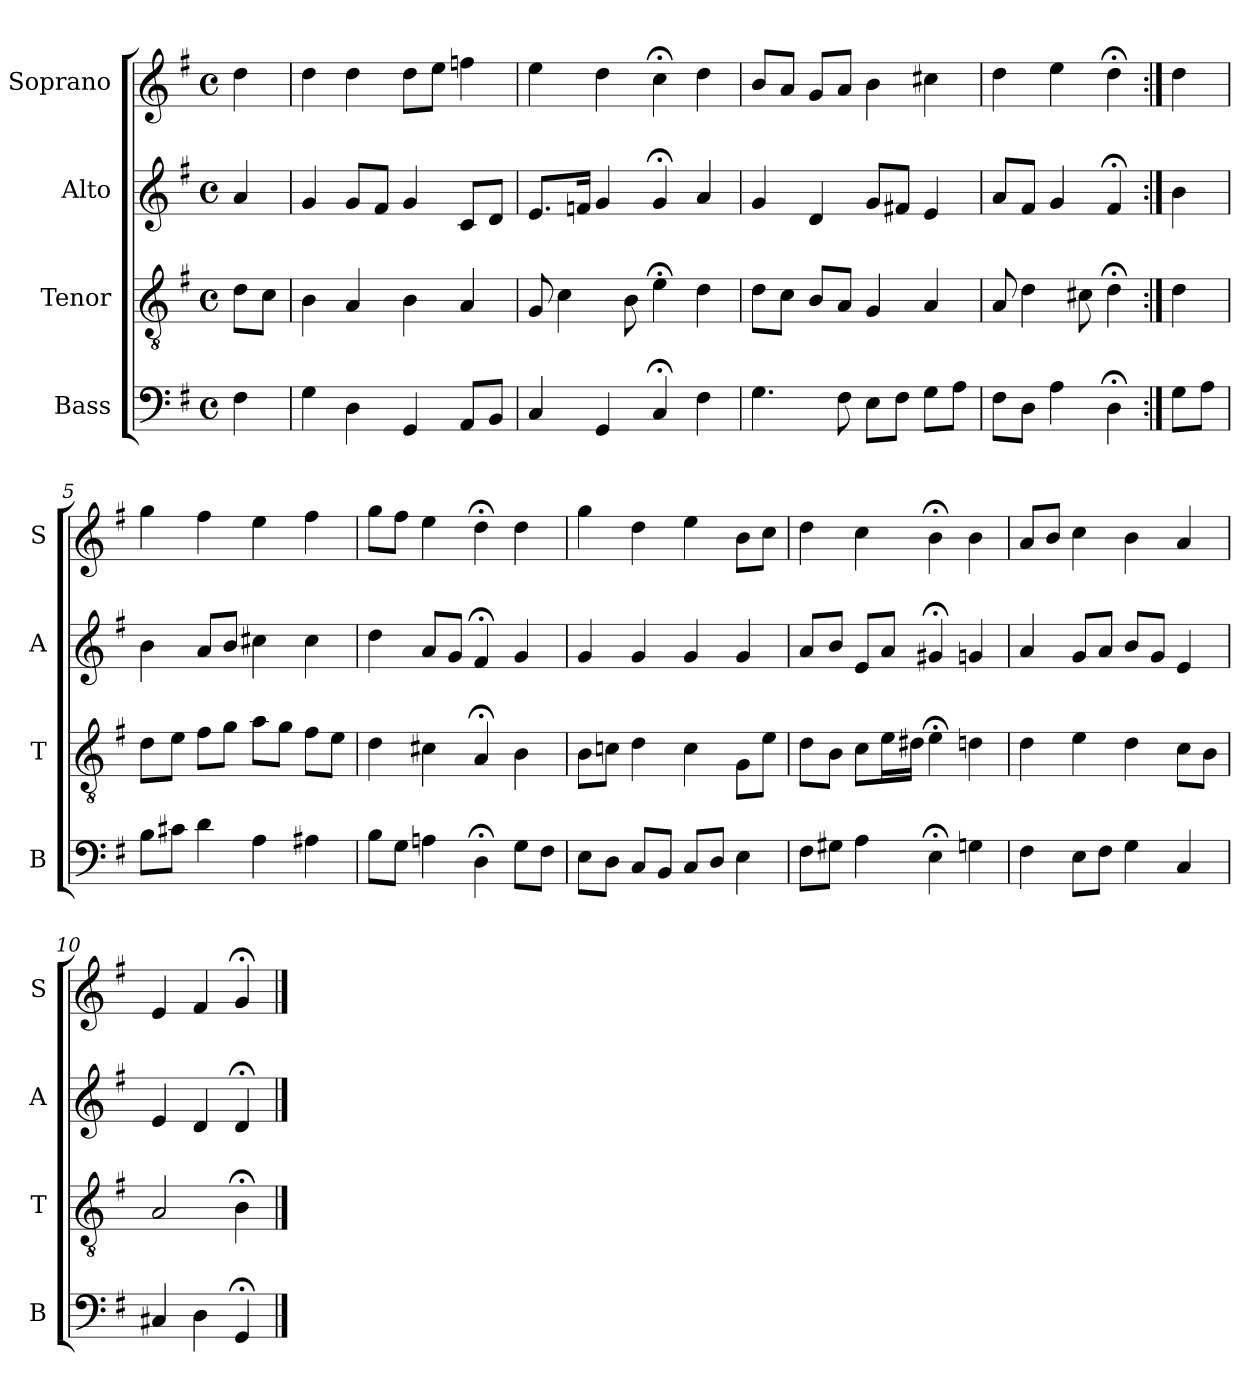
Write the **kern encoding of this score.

**kern	**kern	**kern	**kern
*part4	*part3	*part2	*part1
*staff4	*staff3	*staff2	*staff1
*I"Bass	*I"Tenor	*I"Alto	*I"Soprano
*I'B	*I'T	*I'A	*I'S
*clefF4	*clefGv2	*clefG2	*clefG2
*k[f#]	*k[f#]	*k[f#]	*k[f#]
*G:	*G:	*G:	*G:
*M4/4	*M4/4	*M4/4	*M4/4
*met(c)	*met(c)	*met(c)	*met(c)
*MM100	*MM100	*MM100	*MM100
=	=	=	=
4F#	8dL	4a	4dd
.	8cJ	.	.
=1	=1	=1	=1
4G	4B	4g	4dd
4D	4A	8gL	4dd
.	.	8f#J	.
4GG	4B	4g	8ddL
.	.	.	8eeJ
8AAL	4A	8cL	4ffn
8BBJ	.	8dJ	.
=2	=2	=2	=2
4C	8G	8.eL	4ee
.	4c	.	.
.	.	16fnJk	.
4GG	.	4g	4dd
.	8B	.	.
4C;<	4e;<	4g;<	4cc;<
4F#	4d	4a	4dd
=3	=3	=3	=3
4.G	8dL	4g	8bL
.	8cJ	.	8aJ
.	8BL	4d	8gL
8F#	8AJ	.	8aJ
8EL	4G	8gL	4b
8F#J	.	8f#XJ	.
8GiL	4Ai	4ei	4cc#Xi
8AJ	.	.	.
=4	=4	=4	=4
8F#L	8A	8aL	4dd
8DJ	4d	8f#J	.
4A	.	4g	4ee
.	8c#X	.	.
4D;<	4d;<	4f#;<	4dd;<
=:|!	=:|!	=:|!	=:|!
8GL	4d	4b	4dd
8AJ	.	.	.
=5	=5	=5	=5
8BL	8dL	4b	4gg
8c#XJ	8eJ	.	.
4d	8f#L	8aL	4ff#
.	8gJ	8bJ	.
4A	8aL	4cc#X	4ee
.	8gJ	.	.
4A#X	8f#L	4cc#	4ff#
.	8eJ	.	.
=6	=6	=6	=6
8BL	4d	4dd	8ggL
8GJ	.	.	8ff#J
4An	4c#X	8aL	4ee
.	.	8gJ	.
4D;<	4A;<	4f#;<	4dd;<
8GL	4B	4g	4dd
8F#J	.	.	.
=7	=7	=7	=7
8EL	8BL	4g	4gg
8DJ	8cnJ	.	.
8CL	4d	4g	4dd
8BBJ	.	.	.
8CL	4c	4g	4ee
8DJ	.	.	.
4E	8GL	4g	8bL
.	8eJ	.	8ccJ
=8	=8	=8	=8
8F#L	8dL	8aL	4dd
8G#XJ	8BJ	8bJ	.
4A	8cL	8eL	4cc
.	16eL	8aJ	.
.	16d#XJJ	.	.
4E;<	4e;<	4g#X;<	4b;<
4Gn	4dn	4gn	4b
=9	=9	=9	=9
4F#	4d	4a	8aL
.	.	.	8bJ
8EL	4e	8gL	4cc
8F#J	.	8aJ	.
4G	4d	8bL	4b
.	.	8gJ	.
4C	8cL	4e	4a
.	8BJ	.	.
=10	=10	=10	=10
4C#X	2A	4e	4e
4D	.	4d	4f#
4GG;<	4B;<	4d;<	4g;<
==	==	==	==
*-	*-	*-	*-
